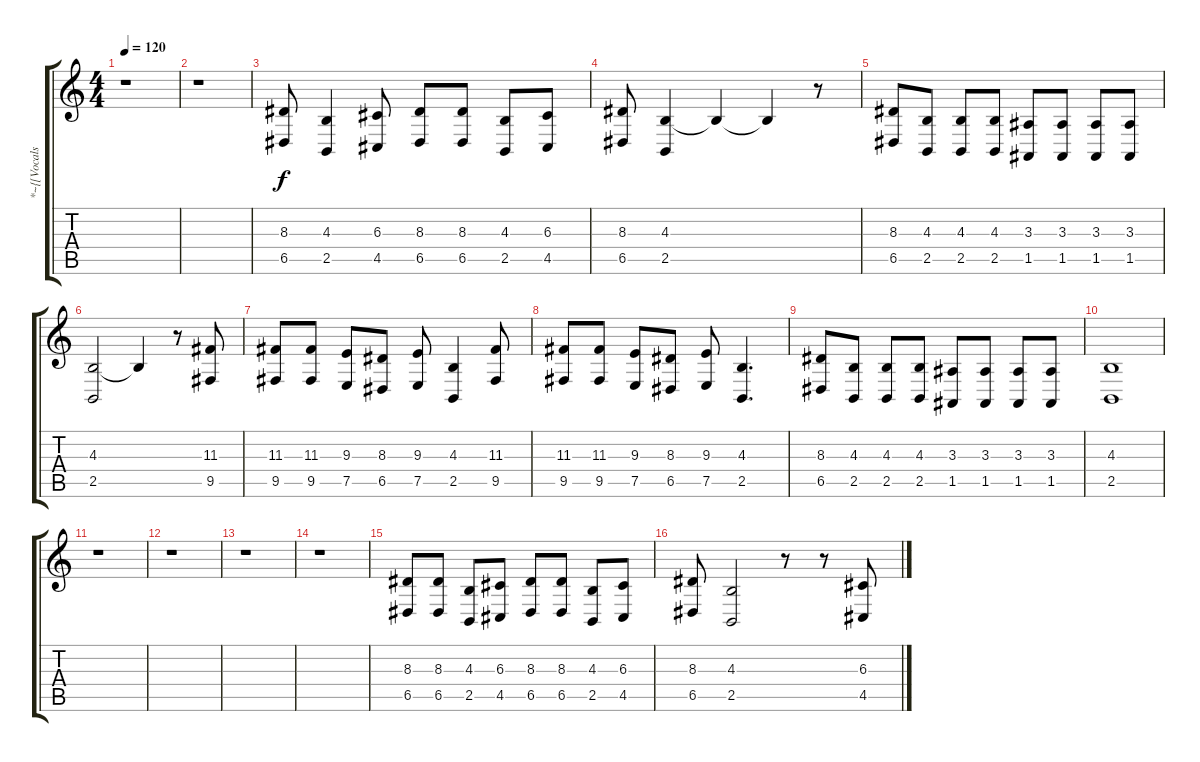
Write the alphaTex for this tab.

\track ("*~{[Vocals   - Tabbed by Peter B.]}~*" "*~{[Vocals") {instrument tenorsax}
\staff {score tabs}
\tuning (E4 B3 G3 D3 A2 E2) {hide}
\ts (4 4)
\tempo 120
\clef g2
\ks c
r.1{dy f instrument tenorsax} |
r.1 |
(8.3 6.5).8 (4.3 2.5).4 (6.3 4.5).8 (8.3 6.5).8 (8.3 6.5).8 (4.3 2.5).8 (6.3 4.5).8 |
(8.3 6.5).8 (4.3 2.5).4 4.3{t}.4 4.3{t}.4 r.8 |
(8.3 6.5).8 (4.3 2.5).8 (4.3 2.5).8 (4.3 2.5).8 (3.3 1.5).8 (3.3 1.5).8 (3.3 1.5).8 (3.3 1.5).8 |
(4.3 2.5).2 4.3{t}.4 r.8 (11.3 9.5).8 |
(11.3 9.5).8 (11.3 9.5).8 (9.3 7.5).8 (8.3 6.5).8 (9.3 7.5).8 (4.3 2.5).4 (11.3 9.5).8 |
(11.3 9.5).8 (11.3 9.5).8 (9.3 7.5).8 (8.3 6.5).8 (9.3 7.5).8 (4.3 2.5).4{d} |
(8.3 6.5).8 (4.3 2.5).8 (4.3 2.5).8 (4.3 2.5).8 (3.3 1.5).8 (3.3 1.5).8 (3.3 1.5).8 (3.3 1.5).8 |
(4.3 2.5).1 |
r.1 |
r.1 |
r.1 |
r.1 |
(8.3 6.5).8 (8.3 6.5).8 (4.3 2.5).8 (6.3 4.5).8 (8.3 6.5).8 (8.3 6.5).8 (4.3 2.5).8 (6.3 4.5).8 |
(8.3 6.5).8 (4.3 2.5).2 r.8 r.8 (6.3 4.5).8
